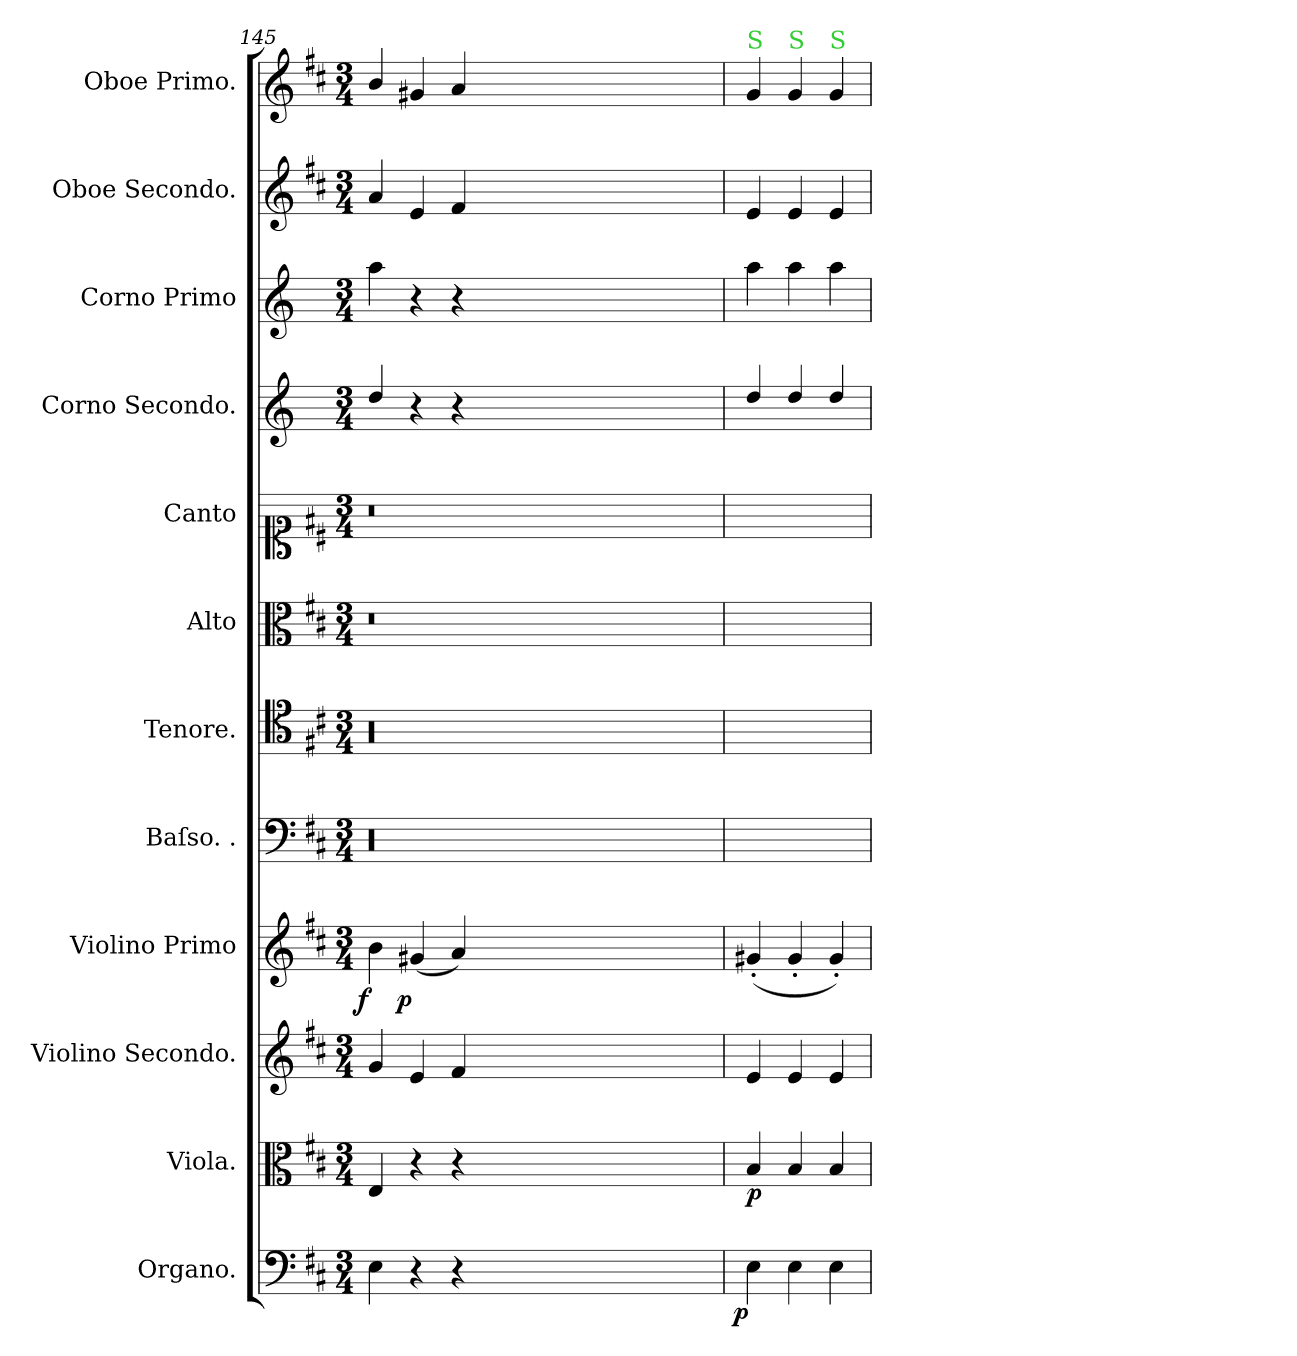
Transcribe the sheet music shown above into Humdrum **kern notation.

**kern	**dynam	**kern	**dynam	**kern	**kern	**dynam	**kern	**kern	**kern	**kern	**kern	**kern	**kern	**kern
*part12	*part12	*part11	*part11	*part10	*part9	*part9	*part8	*part7	*part6	*part5	*part4	*part3	*part2	*part1
*staff12	*staff12	*staff11	*staff11	*staff10	*staff9	*staff9	*staff8	*staff7	*staff6	*staff5	*staff4	*staff3	*staff2	*staff1
*I"Organo.	*	*I"Viola.	*	*I"Violino Secondo.	*I"Violino Primo	*	*I"Baſso. .	*I"Tenore.	*I"Alto	*I"Canto	*I"Corno Secondo.	*I"Corno Primo	*I"Oboe Secondo.	*I"Oboe Primo.
*I'org	*	*I'vla	*	*I'vl 2	*I'vl 1	*	*I'B	*I'T	*I'A	*	*I'cor 2	*I'cor 1	*I'ob 2	*I'ob 1
*clefF4	*	*clefC3	*	*clefG2	*clefG2	*	*clefF4	*clefC4	*clefC3	*clefC1	*clefG2	*clefG2	*clefG2	*clefG2
*	*	*	*	*	*	*	*	*	*	*	*ITrd6c10	*ITrd6c10	*	*
*k[f#c#]	*	*k[f#c#]	*	*k[f#c#]	*k[f#c#]	*	*k[f#c#]	*k[f#c#]	*k[f#c#]	*k[f#c#]	*k[f#c#]	*k[f#c#]	*k[f#c#]	*k[f#c#]
*M3/4	*	*M3/4	*	*M3/4	*M3/4	*	*M3/4	*M3/4	*M3/4	*M3/4	*M3/4	*M3/4	*M3/4	*M3/4
=145	=145	=145	=145	=145	=145	=145	=145	=145	=145	=145	=145	=145	=145	=145
!	!	!	!	!	!	!LO:DY:b:rj	!LO:N:vis=00	!LO:N:vis=00	!LO:N:vis=0	!LO:N:vis=0	!	!	!	!
4E\	.	4E/	.	4g/	4b\	f	0.r	0.r	1.r	1.r	4e/	4b\	4a/	4b/
!	!	!	!	!	!	!LO:DY:b:rj	!	!	!	!	!	!	!	!
4r	.	4r	.	4e/	(<4g#X/	p	.	.	.	.	4r	4r	4e/	4g#X/
4r	.	4r	.	4f#/	4a/)	.	.	.	.	.	4r	4r	4f#/	4a/
0ryy	.	0ryy	.	0ryy	0ryy	.	.	.	.	.	0ryy	0ryy	0ryy	0ryy
.	.	.	.	.	.	.	.	.	1.ryy	1.ryy	.	.	.	.
4ryy	.	4ryy	.	4ryy	4ryy	.	.	.	.	.	4ryy	4ryy	4ryy	4ryy
=146	=146	=146	=146	=146	=146	=146	=146	=146	=146	=146	=146	=146	=146	=146
!	!	!	!	!	!	!	!	!	!	!	!	!	!	!LO:TX:a:color=limegreen:t=S
!	!LO:DY:b:rj	!	!LO:DY:b	!	!	!	!	!	!	!	!	!	!	!
4E\	p	4B/	p	4e/	(<4g#X'/	.	2.ryy	2.ryy	2.ryy	2.ryy	4e/	4b\	4e/	4g/
!	!	!	!	!	!	!	!	!	!	!	!	!	!	!LO:TX:a:color=limegreen:t=S
4E\	.	4B/	.	4e/	4g#'/	.	.	.	.	.	4e/	4b\	4e/	4g/
!	!	!	!	!	!	!	!	!	!	!	!	!	!	!LO:TX:a:color=limegreen:t=S
4E\	.	4B/	.	4e/	4g#'/)	.	.	.	.	.	4e/	4b\	4e/	4g/
=	=	=	=	=	=	=	=	=	=	=	=	=	=	=
*-	*-	*-	*-	*-	*-	*-	*-	*-	*-	*-	*-	*-	*-	*-
